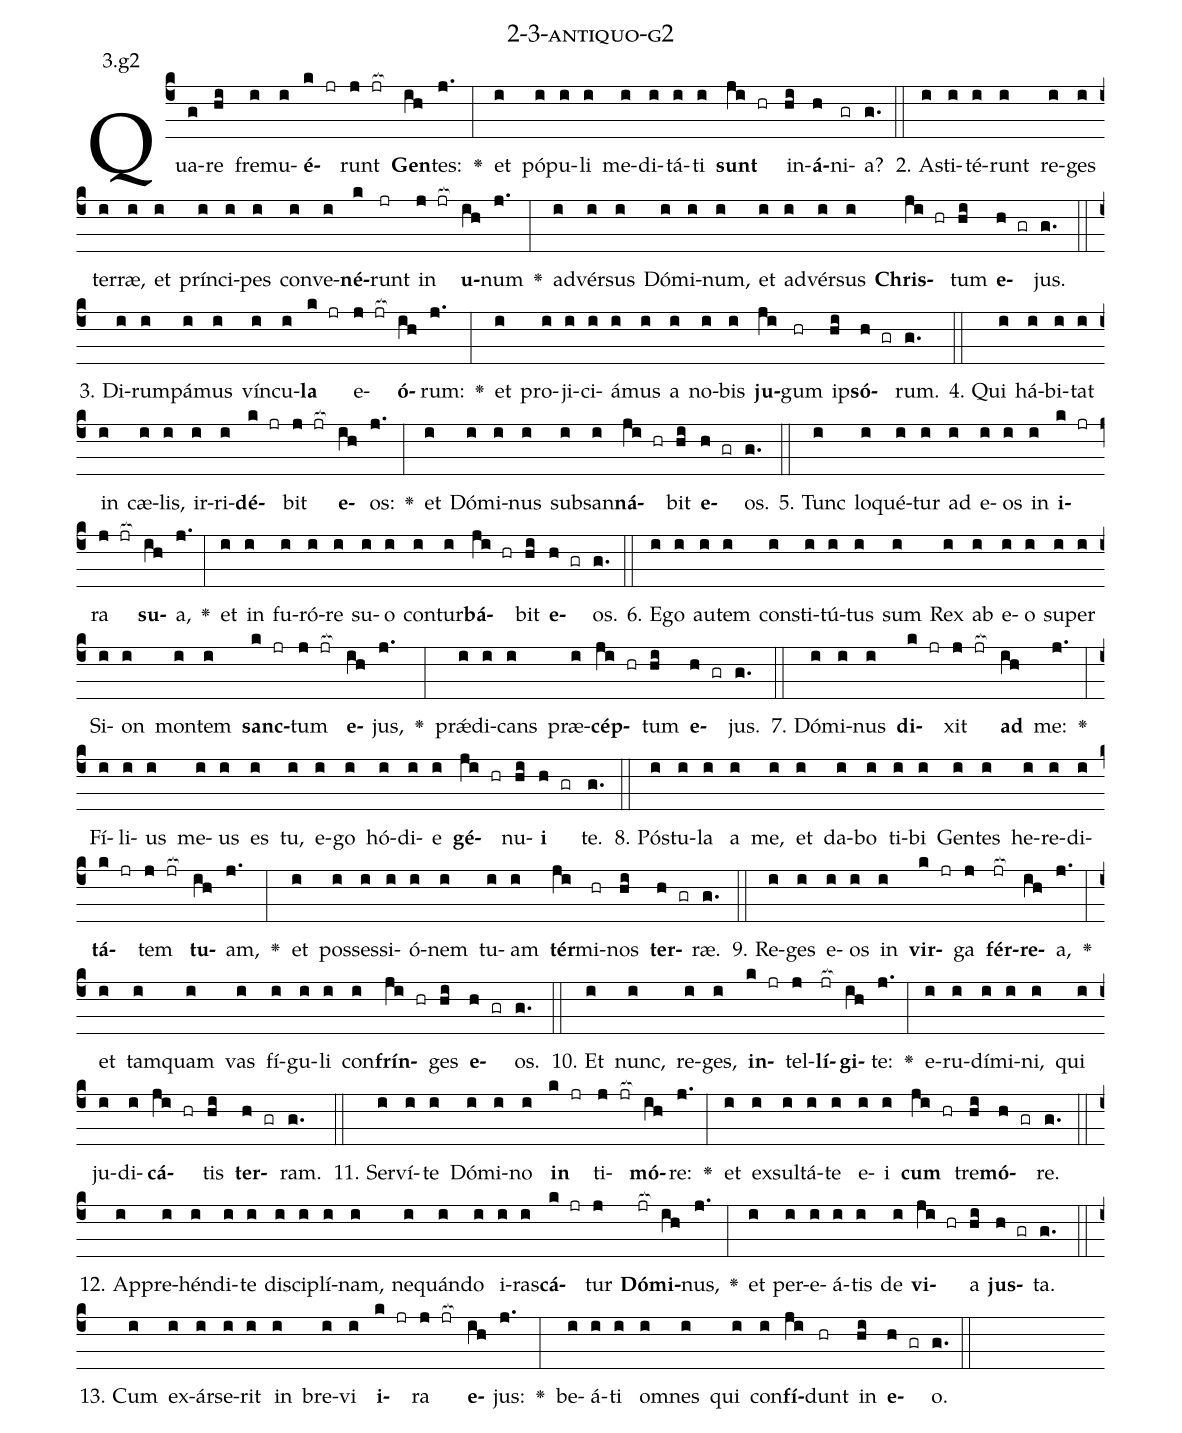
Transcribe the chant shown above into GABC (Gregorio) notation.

name: 2-3-antiquo-g2;
annotation: 3.g2;
%%
(c4)Qua(g)re(hi) fre(i)mu(i)<b>é</b>(k jr)runt(j jr[ocb:1{]) <b>Gen</b>(ih[ocb:0}])tes:(j.) <v>\greheightstar</v>(:) et(i) pó(i)pu(i)li(i) me(i)di(i)tá(i)ti(i) <b>sunt</b>(ji hr) in(hi)<b>á</b>(h)ni(gr)a?(g.) (::)
2. A(i)sti(i)té(i)runt(i) re(i)ges(i) ter(i)ræ,(i) et(i) prín(i)ci(i)pes(i) con(i)ve(i)<b>né</b>(k)runt(jr) in(j jr[ocb:1{]) <b>u</b>(ih[ocb:0}])num(j.) <v>\greheightstar</v>(:) ad(i)vér(i)sus(i) Dó(i)mi(i)num,(i) et(i) ad(i)vér(i)sus(i) <b>Chris</b>(ji hr)tum(hi) <b>e</b>(h gr)jus.(g.) (::)
3. Di(i)rum(i)pá(i)mus(i) vín(i)cu(i)<b>la</b>(k jr) e(j jr[ocb:1{])<b>ó</b>(ih[ocb:0}])rum:(j.) <v>\greheightstar</v>(:) et(i) pro(i)ji(i)ci(i)á(i)mus(i) a(i) no(i)bis(i) <b>ju</b>(ji)gum(hr) ip(hi)<b>só</b>(h gr)rum.(g.) (::)
4. Qui(i) há(i)bi(i)tat(i) in(i) cæ(i)lis,(i) ir(i)ri(i)<b>dé</b>(k jr)bit(j jr[ocb:1{]) <b>e</b>(ih[ocb:0}])os:(j.) <v>\greheightstar</v>(:) et(i) Dó(i)mi(i)nus(i) sub(i)san(i)<b>ná</b>(ji hr)bit(hi) <b>e</b>(h gr)os.(g.) (::)
5. Tunc(i) lo(i)qué(i)tur(i) ad(i) e(i)os(i) in(i) <b>i</b>(k jr)ra(j jr[ocb:1{]) <b>su</b>(ih[ocb:0}])a,(j.) <v>\greheightstar</v>(:) et(i) in(i) fu(i)ró(i)re(i) su(i)o(i) con(i)tur(i)<b>bá</b>(ji hr)bit(hi) <b>e</b>(h gr)os.(g.) (::)
6. E(i)go(i) au(i)tem(i) con(i)sti(i)tú(i)tus(i) sum(i) Rex(i) ab(i) e(i)o(i) su(i)per(i) Si(i)on(i) mon(i)tem(i) <b>sanc</b>(k jr)tum(j jr[ocb:1{]) <b>e</b>(ih[ocb:0}])jus,(j.) <v>\greheightstar</v>(:) prǽ(i)di(i)cans(i) præ(i)<b>cép</b>(ji hr)tum(hi) <b>e</b>(h gr)jus.(g.) (::)
7. Dó(i)mi(i)nus(i) <b>di</b>(k jr)xit(j jr[ocb:1{]) <b>ad</b>(ih[ocb:0}]) me:(j.) <v>\greheightstar</v>(:) Fí(i)li(i)us(i) me(i)us(i) es(i) tu,(i) e(i)go(i) hó(i)di(i)e(i) <b>gé</b>(ji hr)nu(hi)<b>i</b>(h gr) te.(g.) (::)
8. Pós(i)tu(i)la(i) a(i) me,(i) et(i) da(i)bo(i) ti(i)bi(i) Gen(i)tes(i) he(i)re(i)di(i)<b>tá</b>(k jr)tem(j jr[ocb:1{]) <b>tu</b>(ih[ocb:0}])am,(j.) <v>\greheightstar</v>(:) et(i) pos(i)ses(i)si(i)ó(i)nem(i) tu(i)am(i) <b>tér</b>(ji)mi(hr)nos(hi) <b>ter</b>(h gr)ræ.(g.) (::)
9. Re(i)ges(i) e(i)os(i) in(i) <b>vir</b>(k jr)ga(j) <b>fér</b>(jr[ocb:1{])<b>re</b>(ih[ocb:0}])a,(j.) <v>\greheightstar</v>(:) et(i) tam(i)quam(i) vas(i) fí(i)gu(i)li(i) con(i)<b>frín</b>(ji hr)ges(hi) <b>e</b>(h gr)os.(g.) (::)
10. Et(i) nunc,(i) re(i)ges,(i) <b>in</b>(k jr)tel(j)<b>lí</b>(jr[ocb:1{])<b>gi</b>(ih[ocb:0}])te:(j.) <v>\greheightstar</v>(:) e(i)ru(i)dí(i)mi(i)ni,(i) qui(i) ju(i)di(i)<b>cá</b>(ji hr)tis(hi) <b>ter</b>(h gr)ram.(g.) (::)
11. Ser(i)ví(i)te(i) Dó(i)mi(i)no(i) <b>in</b>(k jr) ti(j jr[ocb:1{])<b>mó</b>(ih[ocb:0}])re:(j.) <v>\greheightstar</v>(:) et(i) ex(i)sul(i)tá(i)te(i) e(i)i(i) <b>cum</b>(ji hr) tre(hi)<b>mó</b>(h gr)re.(g.) (::)
12. Ap(i)pre(i)hén(i)di(i)te(i) di(i)sci(i)plí(i)nam,(i) ne(i)quán(i)do(i) i(i)ras(i)<b>cá</b>(k jr)tur(j) <b>Dó</b>(jr[ocb:1{])<b>mi</b>(ih[ocb:0}])nus,(j.) <v>\greheightstar</v>(:) et(i) per(i)e(i)á(i)tis(i) de(i) <b>vi</b>(ji hr)a(hi) <b>jus</b>(h gr)ta.(g.) (::)
13. Cum(i) ex(i)ár(i)se(i)rit(i) in(i) bre(i)vi(i) <b>i</b>(k jr)ra(j jr[ocb:1{]) <b>e</b>(ih[ocb:0}])jus:(j.) <v>\greheightstar</v>(:) be(i)á(i)ti(i) om(i)nes(i) qui(i) con(i)<b>fí</b>(ji)dunt(hr) in(hi) <b>e</b>(h gr)o.(g.) (::)
